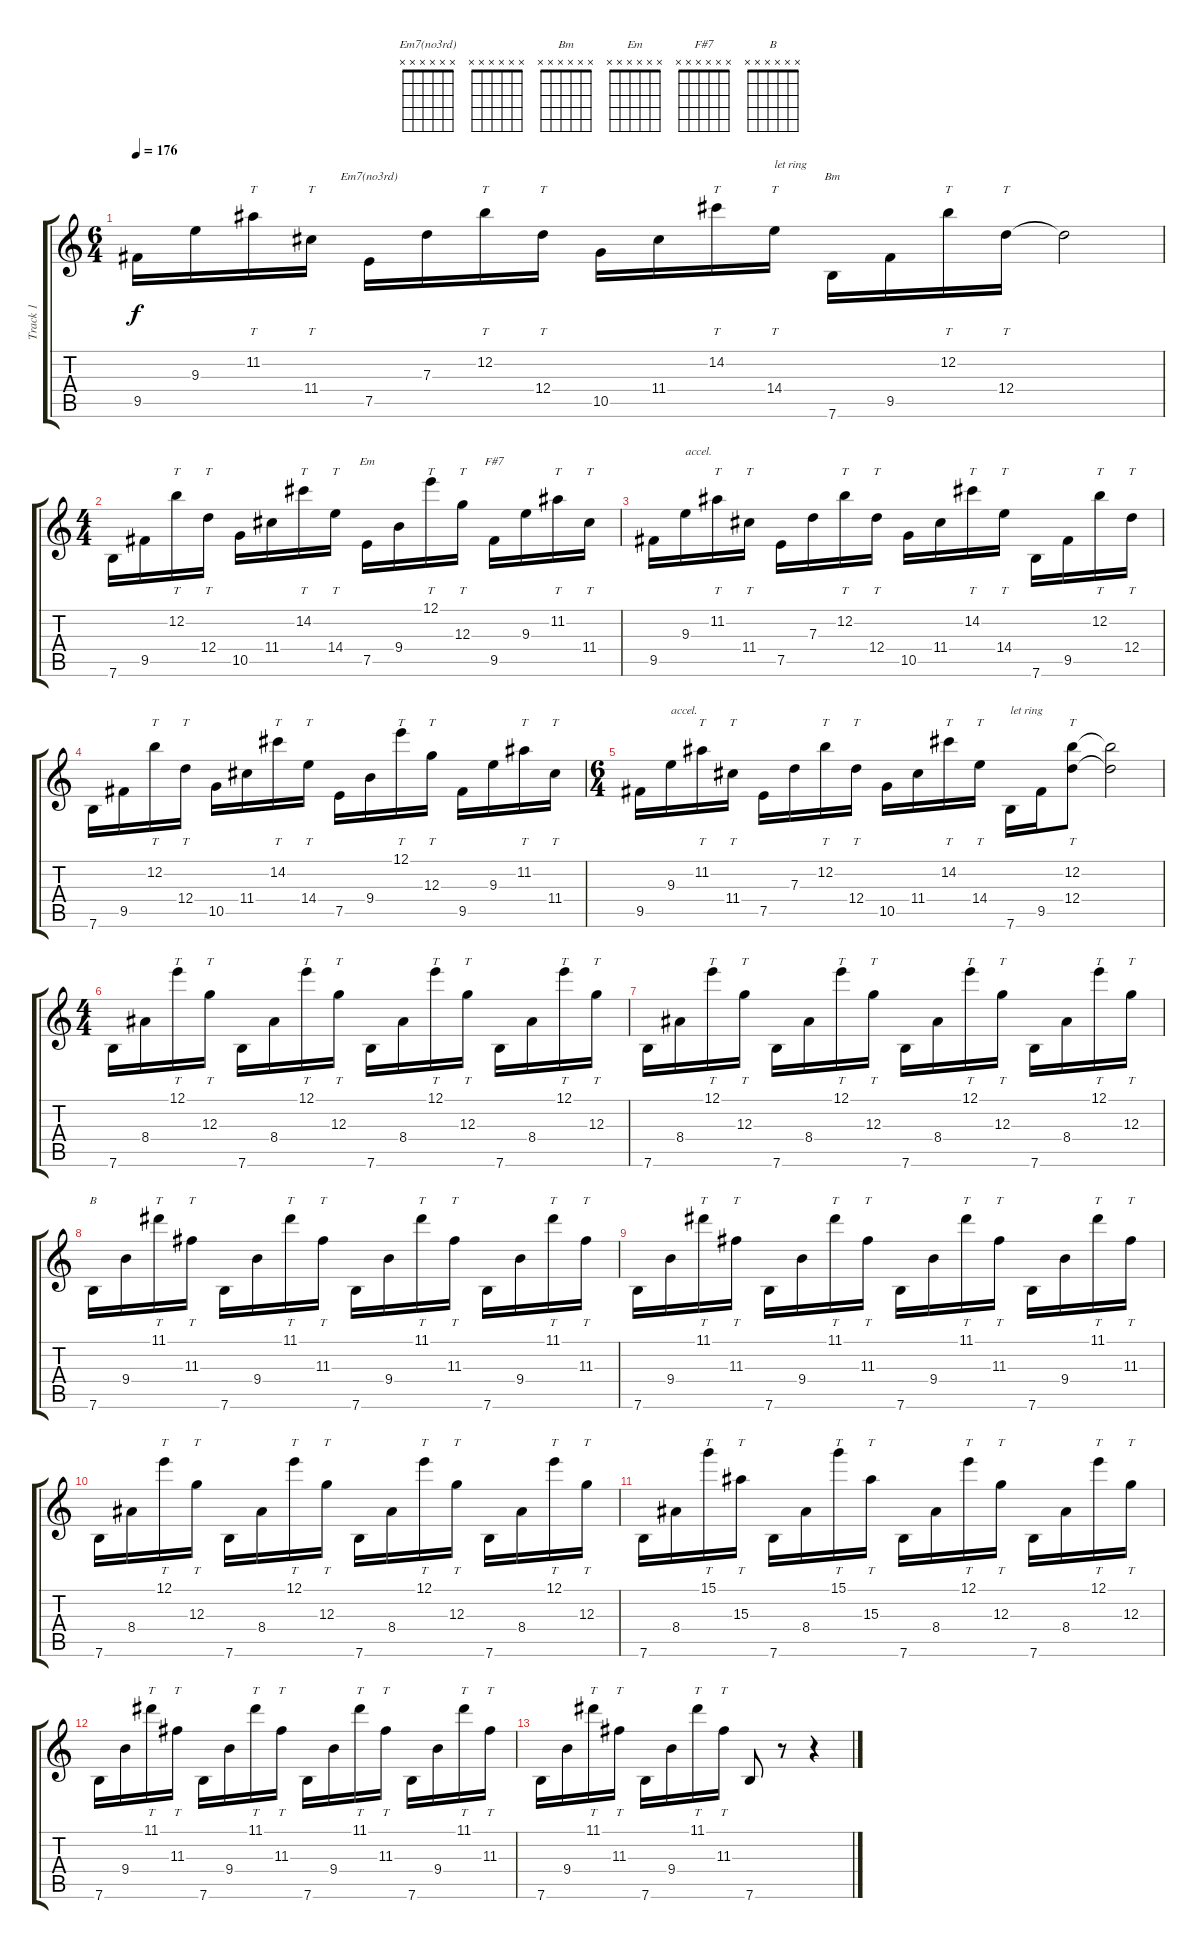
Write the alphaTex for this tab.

\track ("Track 1" "Track 1") {instrument electricguitarjazz}
\staff {score tabs}
\tuning (E4 B3 G3 D3 A2 E2) {hide}
\chord ("Em7(no3rd)" x x x x x x)
\chord ("" x x x x x x)
\chord ("Bm" x x x x x x)
\chord ("Em" x x x x x x)
\chord ("F#7" x x x x x x)
\chord ("B" x x x x x x)
\ts (6 4)
\tempo 176
\clef g2
\ks c
9.5.16{dy f} 9.3.16 11.2.16{tt} 11.4.16{tt} 7.5.16{ch "Em7(no3rd)"} 7.3.16 12.2.16{tt} 12.4.16{tt} 10.5.16{ch ""} 11.4.16 14.2.16{tt} 14.4.16{tt txt "let ring"} 7.6.16{ch "Bm"} 9.5.16 12.2.16{tt} 12.4.16{tt} 12.4{t}.2 |
\ts (4 4)
7.6.16 9.5.16 12.2.16{tt} 12.4.16{tt} 10.5.16 11.4.16 14.2.16{tt} 14.4.16{tt} 7.5.16{ch "Em"} 9.4.16 12.1.16{tt} 12.3.16{tt} 9.5.16{ch "F#7"} 9.3.16 11.2.16{tt} 11.4.16{tt} |
9.5.16 9.3.16{txt "accel."} 11.2.16{tt} 11.4.16{tt} 7.5.16 7.3.16 12.2.16{tt} 12.4.16{tt} 10.5.16 11.4.16 14.2.16{tt} 14.4.16{tt} 7.6.16 9.5.16 12.2.16{tt} 12.4.16{tt} |
7.6.16 9.5.16 12.2.16{tt} 12.4.16{tt} 10.5.16 11.4.16 14.2.16{tt} 14.4.16{tt} 7.5.16 9.4.16 12.1.16{tt} 12.3.16{tt} 9.5.16 9.3.16 11.2.16{tt} 11.4.16{tt} |
\ts (6 4)
9.5.16 9.3.16{txt "accel."} 11.2.16{tt} 11.4.16{tt} 7.5.16 7.3.16 12.2.16{tt} 12.4.16{tt} 10.5.16 11.4.16 14.2.16{tt} 14.4.16{tt} 7.6.16{txt "let ring"} 9.5.16 (12.2 12.4).8{tt} (12.2{t} 12.4{t}).2 |
\ts (4 4)
7.6.16 8.4.16 12.1.16{tt} 12.3.16{tt} 7.6.16 8.4.16 12.1.16{tt} 12.3.16{tt} 7.6.16 8.4.16 12.1.16{tt} 12.3.16{tt} 7.6.16 8.4.16 12.1.16{tt} 12.3.16{tt} |
7.6.16 8.4.16 12.1.16{tt} 12.3.16{tt} 7.6.16 8.4.16 12.1.16{tt} 12.3.16{tt} 7.6.16 8.4.16 12.1.16{tt} 12.3.16{tt} 7.6.16 8.4.16 12.1.16{tt} 12.3.16{tt} |
7.6.16{ch "B"} 9.4.16 11.1.16{tt} 11.3.16{tt} 7.6.16 9.4.16 11.1.16{tt} 11.3.16{tt} 7.6.16 9.4.16 11.1.16{tt} 11.3.16{tt} 7.6.16 9.4.16{txt ""} 11.1.16{tt} 11.3.16{tt} |
7.6.16 9.4.16 11.1.16{tt} 11.3.16{tt} 7.6.16 9.4.16 11.1.16{tt} 11.3.16{tt} 7.6.16 9.4.16 11.1.16{tt} 11.3.16{tt} 7.6.16 9.4.16 11.1.16{tt} 11.3.16{tt} |
7.6.16 8.4.16 12.1.16{tt} 12.3.16{tt} 7.6.16 8.4.16 12.1.16{tt} 12.3.16{tt} 7.6.16 8.4.16 12.1.16{tt} 12.3.16{tt} 7.6.16 8.4.16 12.1.16{tt} 12.3.16{tt} |
7.6.16 8.4.16 15.1.16{tt} 15.3.16{tt} 7.6.16 8.4.16 15.1.16{tt} 15.3.16{tt} 7.6.16 8.4.16 12.1.16{tt} 12.3.16{tt} 7.6.16 8.4.16 12.1.16{tt} 12.3.16{tt} |
7.6.16 9.4.16 11.1.16{tt} 11.3.16{tt} 7.6.16 9.4.16 11.1.16{tt} 11.3.16{tt} 7.6.16 9.4.16 11.1.16{tt} 11.3.16{tt} 7.6.16 9.4.16 11.1.16{tt} 11.3.16{tt} |
7.6.16 9.4.16 11.1.16{tt} 11.3.16{tt} 7.6.16 9.4.16 11.1.16{tt} 11.3.16{tt} 7.6.8 r.8 r.4
